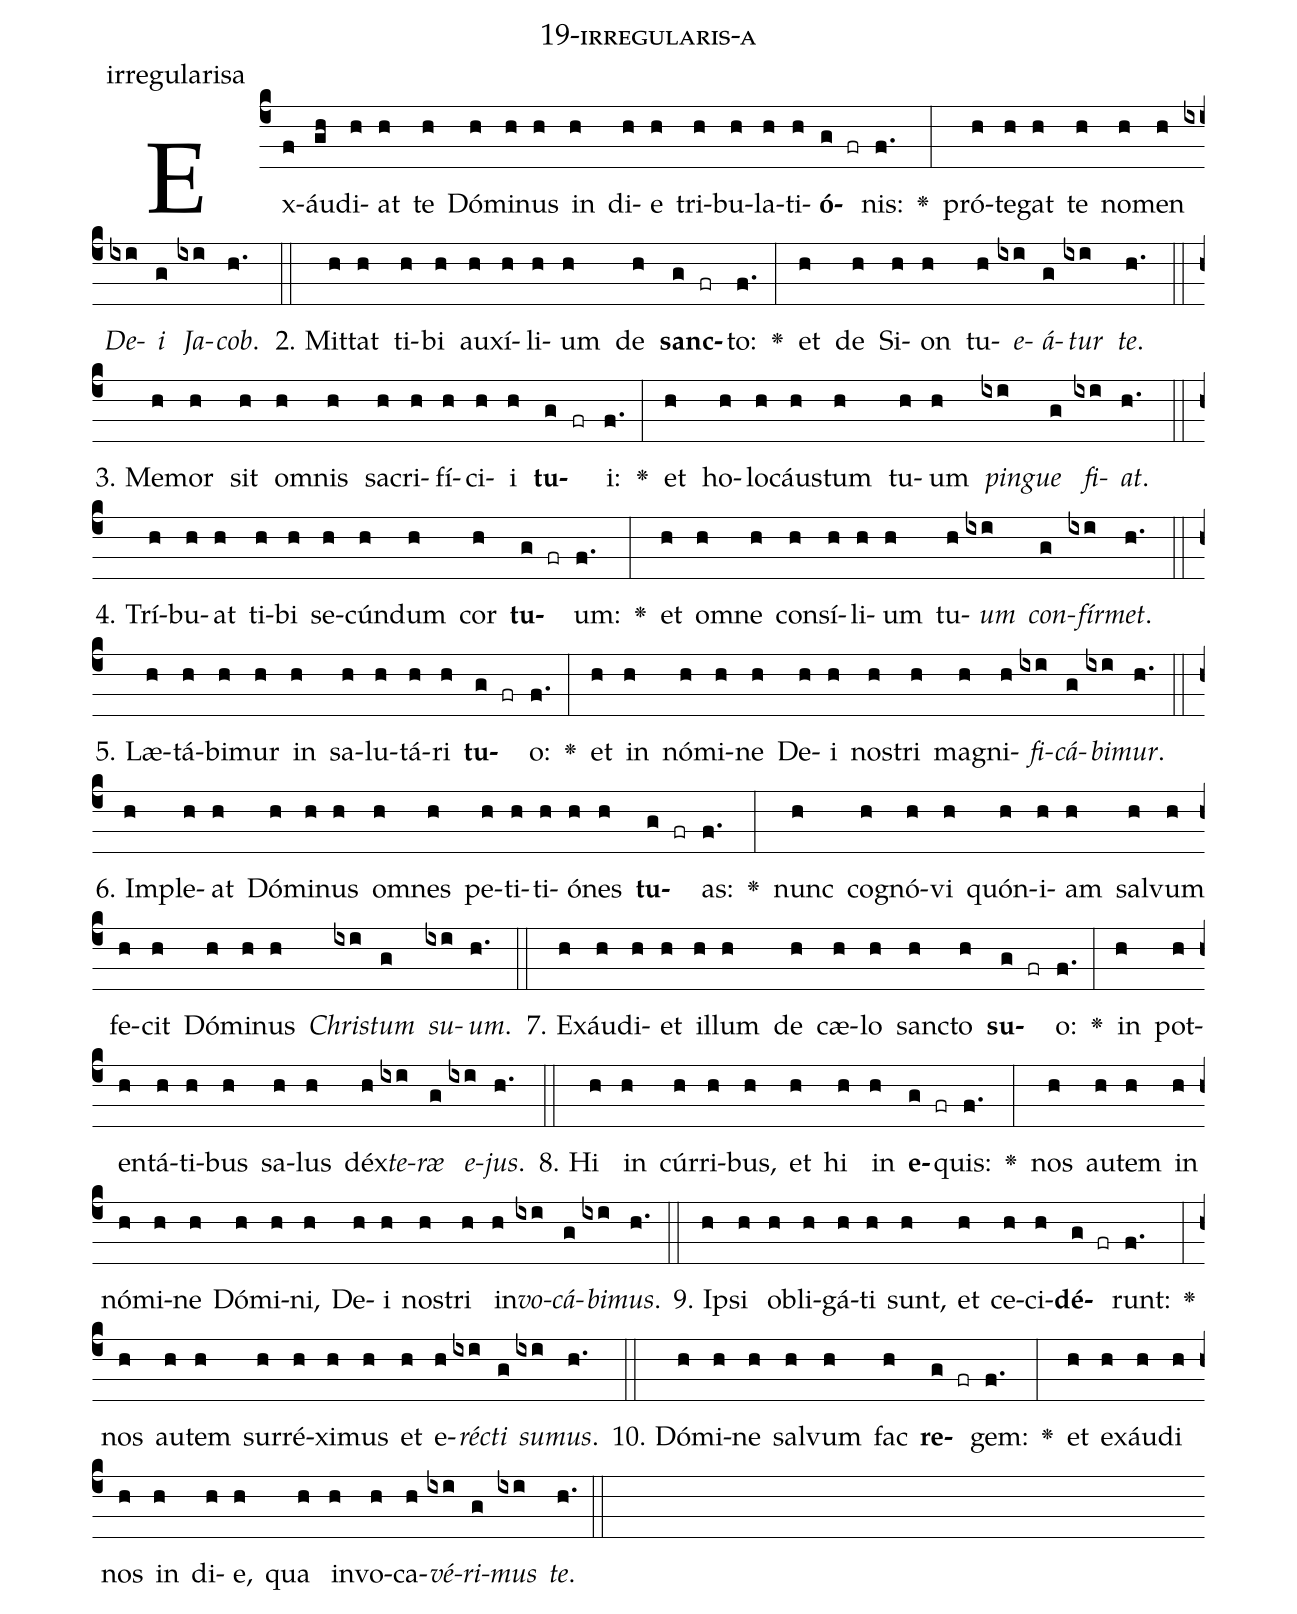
name: 19-irregularis-a;
annotation: irregularisa;
%%
(c4)Ex(f)áu(gh)di(h)at(h) te(h) Dó(h)mi(h)nus(h) in(h) di(h)e(h) tri(h)bu(h)la(h)ti(h)<b>ó</b>(g fr)nis:(f.) <v>\greheightstar</v>(:) pró(h)te(h)gat(h) te(h) no(h)men(h) <i>De</i>(ixi)<i>i</i>(g) <i>Ja</i>(ixi)<i>cob</i>.(h.) (::)
2. Mit(h)tat(h) ti(h)bi(h) au(h)xí(h)li(h)um(h) de(h) <b>sanc</b>(g fr)to:(f.) <v>\greheightstar</v>(:) et(h) de(h) Si(h)on(h) tu(h)<i>e</i>(ixi)<i>á</i>(g)<i>tur</i>(ixi) <i>te</i>.(h.) (::)
3. Me(h)mor(h) sit(h) om(h)nis(h) sa(h)cri(h)fí(h)ci(h)i(h) <b>tu</b>(g fr)i:(f.) <v>\greheightstar</v>(:) et(h) ho(h)lo(h)cáus(h)tum(h) tu(h)um(h) <i>pin</i>(ixi)<i>gue</i>(g) <i>fi</i>(ixi)<i>at</i>.(h.) (::)
4. Trí(h)bu(h)at(h) ti(h)bi(h) se(h)cún(h)dum(h) cor(h) <b>tu</b>(g fr)um:(f.) <v>\greheightstar</v>(:) et(h) om(h)ne(h) con(h)sí(h)li(h)um(h) tu(h)<i>um</i>(ixi) <i>con</i>(g)<i>fír</i>(ixi)<i>met</i>.(h.) (::)
5. Læ(h)tá(h)bi(h)mur(h) in(h) sa(h)lu(h)tá(h)ri(h) <b>tu</b>(g fr)o:(f.) <v>\greheightstar</v>(:) et(h) in(h) nó(h)mi(h)ne(h) De(h)i(h) nos(h)tri(h) ma(h)gni(h)<i>fi</i>(ixi)<i>cá</i>(g)<i>bi</i>(ixi)<i>mur</i>.(h.) (::)
6. Im(h)ple(h)at(h) Dó(h)mi(h)nus(h) om(h)nes(h) pe(h)ti(h)ti(h)ó(h)nes(h) <b>tu</b>(g fr)as:(f.) <v>\greheightstar</v>(:) nunc(h) co(h)gnó(h)vi(h) quón(h)i(h)am(h) sal(h)vum(h) fe(h)cit(h) Dó(h)mi(h)nus(h) <i>Chris</i>(ixi)<i>tum</i>(g) <i>su</i>(ixi)<i>um</i>.(h.) (::)
7. Ex(h)áu(h)di(h)et(h) il(h)lum(h) de(h) cæ(h)lo(h) sanc(h)to(h) <b>su</b>(g fr)o:(f.) <v>\greheightstar</v>(:) in(h) pot(h)en(h)tá(h)ti(h)bus(h) sa(h)lus(h) déx(h)<i>te</i>(ixi)<i>ræ</i>(g) <i>e</i>(ixi)<i>jus</i>.(h.) (::)
8. Hi(h) in(h) cúr(h)ri(h)bus,(h) et(h) hi(h) in(h) <b>e</b>(g fr)quis:(f.) <v>\greheightstar</v>(:) nos(h) au(h)tem(h) in(h) nó(h)mi(h)ne(h) Dó(h)mi(h)ni,(h) De(h)i(h) nos(h)tri(h) in(h)<i>vo</i>(ixi)<i>cá</i>(g)<i>bi</i>(ixi)<i>mus</i>.(h.) (::)
9. Ip(h)si(h) ob(h)li(h)gá(h)ti(h) sunt,(h) et(h) ce(h)ci(h)<b>dé</b>(g fr)runt:(f.) <v>\greheightstar</v>(:) nos(h) au(h)tem(h) sur(h)ré(h)xi(h)mus(h) et(h) e(h)<i>réc</i>(ixi)<i>ti</i>(g) <i>su</i>(ixi)<i>mus</i>.(h.) (::)
10. Dó(h)mi(h)ne(h) sal(h)vum(h) fac(h) <b>re</b>(g fr)gem:(f.) <v>\greheightstar</v>(:) et(h) ex(h)áu(h)di(h) nos(h) in(h) di(h)e,(h) qua(h) in(h)vo(h)ca(h)<i>vé</i>(ixi)<i>ri</i>(g)<i>mus</i>(ixi) <i>te</i>.(h.) (::)
